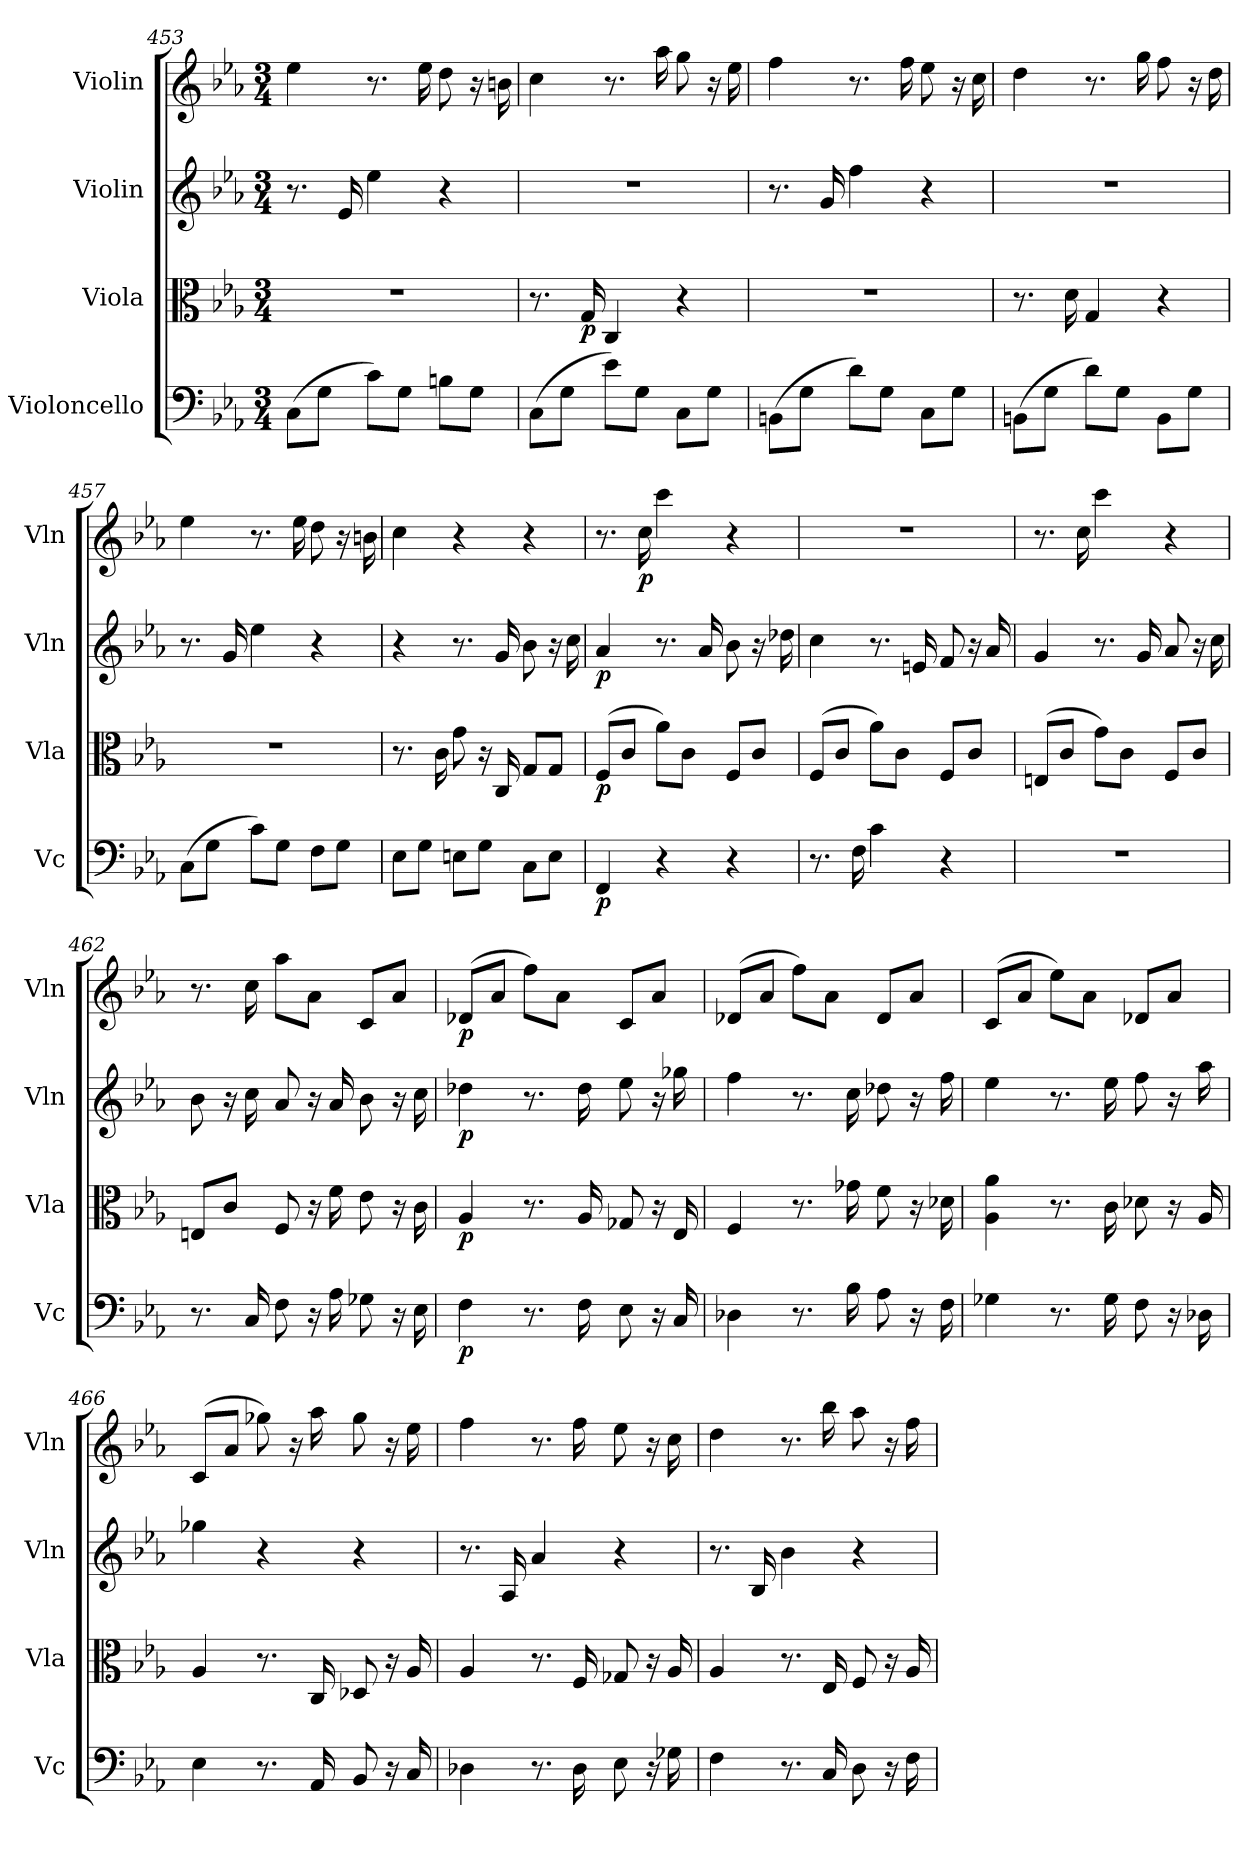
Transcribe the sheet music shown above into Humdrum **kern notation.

**kern	**dynam	**kern	**dynam	**kern	**dynam	**kern	**dynam
*part4	*part4	*part3	*part3	*part2	*part2	*part1	*part1
*staff4	*staff4	*staff3	*staff3	*staff2	*staff2	*staff1	*staff1
*I"Violoncello	*	*I"Viola	*	*I"Violin	*	*I"Violin	*
*I'Vc	*	*I'Vla	*	*I'Vln	*	*I'Vln	*
*clefF4	*	*clefC3	*	*clefG2	*	*clefG2	*
*k[b-e-a-]	*	*k[b-e-a-]	*	*k[b-e-a-]	*	*k[b-e-a-]	*
*E-:	*	*E-:	*	*E-:	*	*E-:	*
*M3/4	*	*M3/4	*	*M3/4	*	*M3/4	*
=453	=453	=453	=453	=453	=453	=453	=453
(8C\L	.	2.r	.	8.r	.	4ee-	.
8G\J	.	.	.	.	.	.	.
.	.	.	.	16e-	.	.	.
8c\L)	.	.	.	4ee-	.	8.r	.
8G\J	.	.	.	.	.	.	.
.	.	.	.	.	.	16ee-	.
8Bn\L	.	.	.	4r	.	8dd	.
8G\J	.	.	.	.	.	16r	.
.	.	.	.	.	.	16bn	.
=454	=454	=454	=454	=454	=454	=454	=454
(8C\L	.	8.r	.	2.r	.	4cc	.
8G\J	.	.	.	.	.	.	.
.	.	16G	p	.	.	.	.
8e-\L)	.	4C	.	.	.	8.r	.
8G\J	.	.	.	.	.	.	.
.	.	.	.	.	.	16aa-	.
8C\L	.	4r	.	.	.	8gg	.
8G\J	.	.	.	.	.	16r	.
.	.	.	.	.	.	16ee-	.
=455	=455	=455	=455	=455	=455	=455	=455
(8BBn\L	.	2.r	.	8.r	.	4ff	.
8G\J	.	.	.	.	.	.	.
.	.	.	.	16g	.	.	.
8d\L)	.	.	.	4ff	.	8.r	.
8G\J	.	.	.	.	.	.	.
.	.	.	.	.	.	16ff	.
8C\L	.	.	.	4r	.	8ee-	.
8G\J	.	.	.	.	.	16r	.
.	.	.	.	.	.	16cc	.
=456	=456	=456	=456	=456	=456	=456	=456
(8BBn\L	.	8.r	.	2.r	.	4dd	.
8G\J	.	.	.	.	.	.	.
.	.	16d	.	.	.	.	.
8d\L)	.	4G	.	.	.	8.r	.
8G\J	.	.	.	.	.	.	.
.	.	.	.	.	.	16gg	.
8BB\L	.	4r	.	.	.	8ff	.
8G\J	.	.	.	.	.	16r	.
.	.	.	.	.	.	16dd	.
=457	=457	=457	=457	=457	=457	=457	=457
(8C\L	.	2.r	.	8.r	.	4ee-	.
8G\J	.	.	.	.	.	.	.
.	.	.	.	16g	.	.	.
8c\L)	.	.	.	4ee-	.	8.r	.
8G\J	.	.	.	.	.	.	.
.	.	.	.	.	.	16ee-	.
8F\L	.	.	.	4r	.	8dd	.
8G\J	.	.	.	.	.	16r	.
.	.	.	.	.	.	16bn	.
=458	=458	=458	=458	=458	=458	=458	=458
8E-\L	.	8.r	.	4r	.	4cc	.
8G\J	.	.	.	.	.	.	.
.	.	16c	.	.	.	.	.
8En\L	.	8g	.	8.r	.	4r	.
8G\J	.	16r	.	.	.	.	.
.	.	16C	.	16g	.	.	.
8C\L	.	8G/L	.	8b-	.	4r	.
8E\J	.	8G/J	.	16r	.	.	.
.	.	.	.	16cc	.	.	.
=459	=459	=459	=459	=459	=459	=459	=459
4FF	p	(8F/L	p	4a-	p	8.r	.
.	.	8c/J	.	.	.	.	.
.	.	.	.	.	.	16cc	p
4r	.	8a-\L)	.	8.r	.	4ccc	.
.	.	8c\J	.	.	.	.	.
.	.	.	.	16a-	.	.	.
4r	.	8F/L	.	8b-	.	4r	.
.	.	8c/J	.	16r	.	.	.
.	.	.	.	16dd-X	.	.	.
=460	=460	=460	=460	=460	=460	=460	=460
8.r	.	(8F/L	.	4cc	.	2.r	.
.	.	8c/J	.	.	.	.	.
16F	.	.	.	.	.	.	.
4c	.	8a-\L)	.	8.r	.	.	.
.	.	8c\J	.	.	.	.	.
.	.	.	.	16en	.	.	.
4r	.	8F/L	.	8f	.	.	.
.	.	8c/J	.	16r	.	.	.
.	.	.	.	16a-	.	.	.
=461	=461	=461	=461	=461	=461	=461	=461
2.r	.	(8En/L	.	4g	.	8.r	.
.	.	8c/J	.	.	.	.	.
.	.	.	.	.	.	16cc	.
.	.	8g\L)	.	8.r	.	4ccc	.
.	.	8c\J	.	.	.	.	.
.	.	.	.	16g	.	.	.
.	.	8F/L	.	8a-	.	4r	.
.	.	8c/J	.	16r	.	.	.
.	.	.	.	16cc	.	.	.
=462	=462	=462	=462	=462	=462	=462	=462
8.r	.	8En/L	.	8b-	.	8.r	.
.	.	8c/J	.	16r	.	.	.
16C	.	.	.	16cc	.	16cc	.
8F	.	8F	.	8a-	.	8aa-\L	.
16r	.	16r	.	16r	.	8a-\J	.
16A-	.	16f	.	16a-	.	.	.
8G-X	.	8e-	.	8b-	.	8c/L	.
16r	.	16r	.	16r	.	8a-/J	.
16E-	.	16c	.	16cc	.	.	.
=463	=463	=463	=463	=463	=463	=463	=463
4F	p	4A-	p	4dd-X	p	(8d-X/L	p
.	.	.	.	.	.	8a-/J	.
8.r	.	8.r	.	8.r	.	8ff\L)	.
.	.	.	.	.	.	8a-\J	.
16F	.	16A-	.	16dd-	.	.	.
8E-	.	8G-X	.	8ee-	.	8c/L	.
16r	.	16r	.	16r	.	8a-/J	.
16C	.	16E-	.	16gg-X	.	.	.
=464	=464	=464	=464	=464	=464	=464	=464
4D-X	.	4F	.	4ff	.	(8d-X/L	.
.	.	.	.	.	.	8a-/J	.
8.r	.	8.r	.	8.r	.	8ff\L)	.
.	.	.	.	.	.	8a-\J	.
16B-	.	16g-X	.	16cc	.	.	.
8A-	.	8f	.	8dd-X	.	8d-/L	.
16r	.	16r	.	16r	.	8a-/J	.
16F	.	16d-X	.	16ff	.	.	.
=465	=465	=465	=465	=465	=465	=465	=465
4G-X	.	4A- 4a-	.	4ee-	.	(8c/L	.
.	.	.	.	.	.	8a-/J	.
8.r	.	8.r	.	8.r	.	8ee-\L)	.
.	.	.	.	.	.	8a-\J	.
16G-	.	16c	.	16ee-	.	.	.
8F	.	8d-X	.	8ff	.	8d-X/L	.
16r	.	16r	.	16r	.	8a-/J	.
16D-X	.	16A-	.	16aa-	.	.	.
=466	=466	=466	=466	=466	=466	=466	=466
4E-	.	4A-	.	4gg-X	.	(8c/L	.
.	.	.	.	.	.	8a-/J	.
8.r	.	8.r	.	4r	.	8gg-X)	.
.	.	.	.	.	.	16r	.
16AA-	.	16C	.	.	.	16aa-	.
8BB-	.	8D-X	.	4r	.	8gg-	.
16r	.	16r	.	.	.	16r	.
16C	.	16A-	.	.	.	16ee-	.
=467	=467	=467	=467	=467	=467	=467	=467
4D-X	.	4A-	.	8.r	.	4ff	.
.	.	.	.	16A-	.	.	.
8.r	.	8.r	.	4a-	.	8.r	.
16D-	.	16F	.	.	.	16ff	.
8E-	.	8G-X	.	4r	.	8ee-	.
16r	.	16r	.	.	.	16r	.
16G-X	.	16A-	.	.	.	16cc	.
=468	=468	=468	=468	=468	=468	=468	=468
4F	.	4A-	.	8.r	.	4dd	.
.	.	.	.	16B-	.	.	.
8.r	.	8.r	.	4b-	.	8.r	.
16C	.	16E-	.	.	.	16bb-	.
8D	.	8F	.	4r	.	8aa-	.
16r	.	16r	.	.	.	16r	.
16F	.	16A-	.	.	.	16ff	.
=	=	=	=	=	=	=	=
*-	*-	*-	*-	*-	*-	*-	*-
